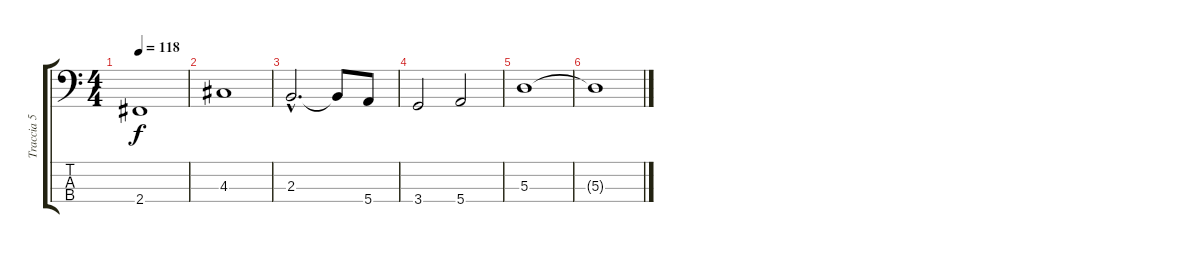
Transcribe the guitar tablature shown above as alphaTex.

\track ("Traccia 5" "Traccia 5") {instrument electricbassfinger}
\staff {score tabs}
\tuning (G2 D2 A1 E1) {hide}
\ts (4 4)
\tempo 118
\clef f4
\ks c
2.4.1{dy f} |
4.3.1 |
2.3{hac}.2{d} 2.3{t}.8 5.4.8 |
3.4.2 5.4.2 |
5.3.1 |
5.3{t}.1
